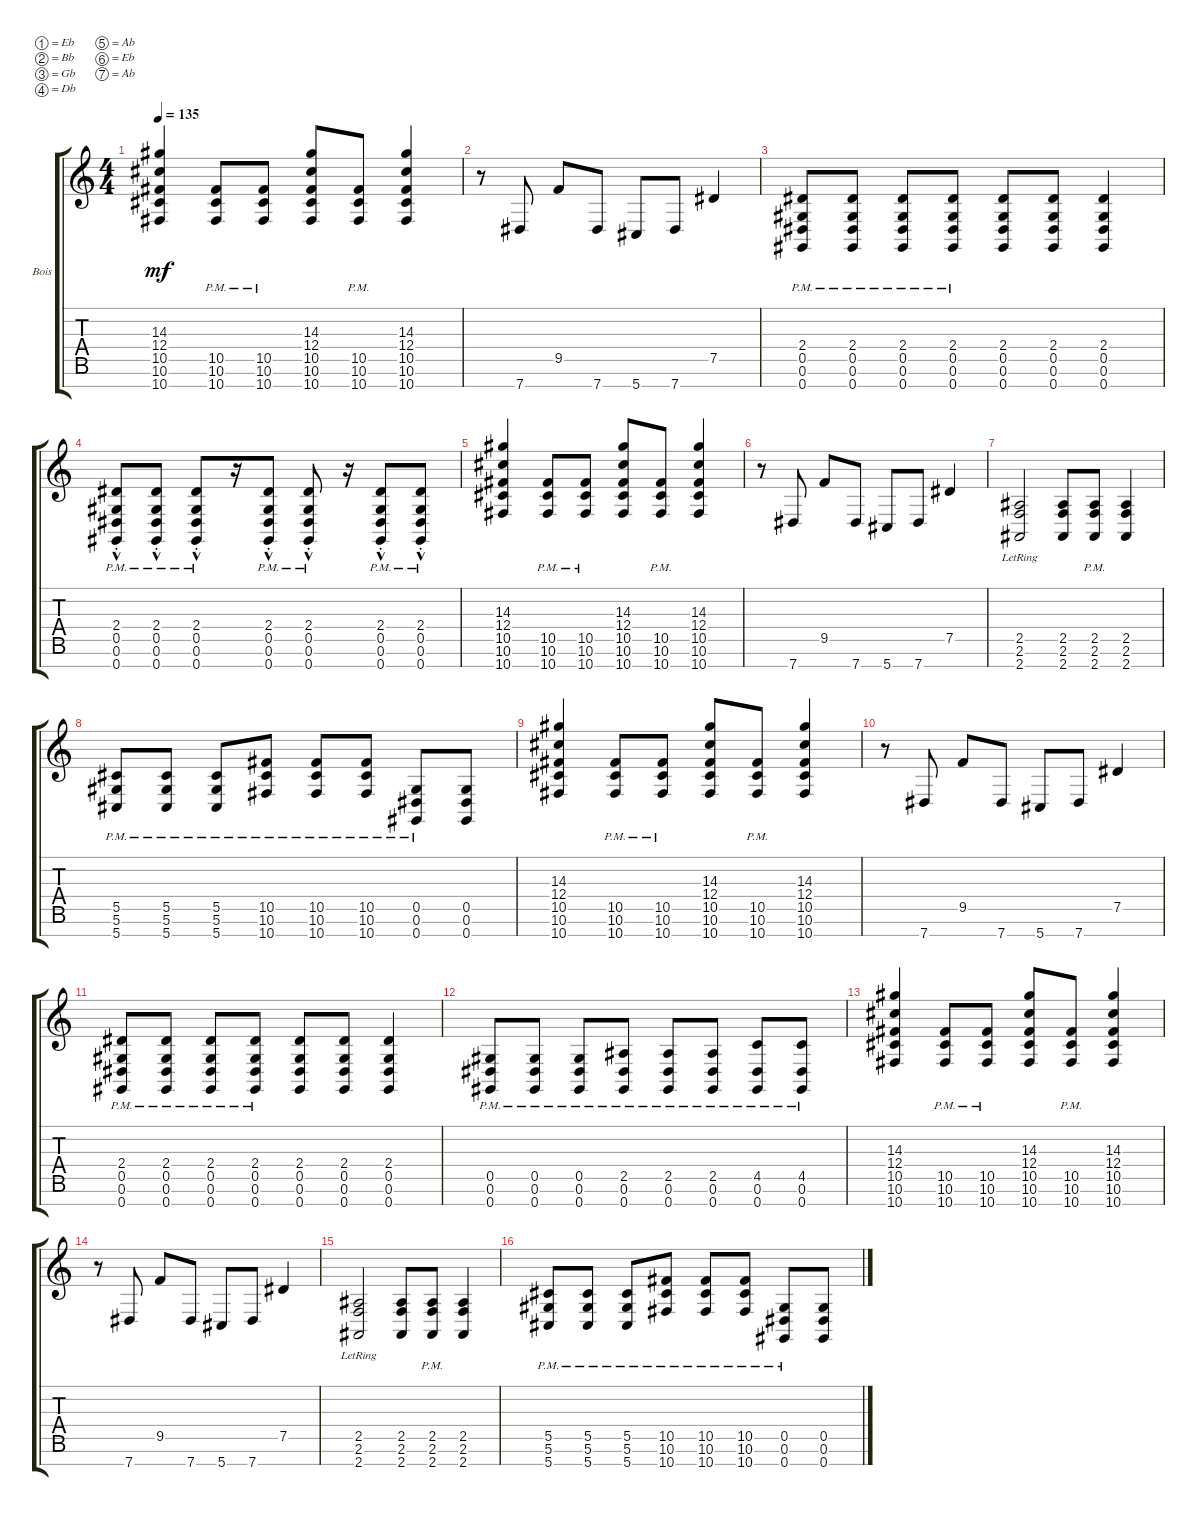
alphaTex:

\defaultSystemsLayout 4
\bracketExtendMode groupsimilarinstruments
\multiBarRest
\firstSystemTrackNameOrientation horizontal
\otherSystemsTrackNameOrientation horizontal
\track ("Alex Bois" "Bois") {instrument distortionguitar}
\staff {score tabs}
\tuning (Eb4 Bb3 Gb3 Db3 Ab2 Eb2 Ab1)
\ts (4 4)
\tempo 135
\clef g2
\ks c
(10.7 10.6 10.5 12.4 14.3).4{dy mf} (10.7{pm} 10.6{pm} 10.5{pm}).8 (10.7{pm} 10.6{pm} 10.5{pm}).8 (10.7 10.6 10.5 12.4 14.3).8 (10.7{pm} 10.6{pm} 10.5{pm}).8 (10.7 10.6 10.5 12.4 14.3).4 |
r.8 7.7.8 9.5.8 7.7.8 5.7.8 7.7.8 7.5.4 |
(0.7{pm} 0.6{pm} 0.5{pm} 2.4{pm}).8 (0.7{pm} 0.6{pm} 0.5{pm} 2.4{pm}).8 (0.7{pm} 0.6{pm} 0.5{pm} 2.4{pm}).8 (0.7{pm} 0.6{pm} 0.5{pm} 2.4{pm}).8 (0.7 0.6 0.5 2.4).8 (0.7 0.6 0.5 2.4).8 (0.7 0.6 0.5 2.4).4 |
(0.7{hac pm st} 0.6{hac pm st} 0.5{hac pm st} 2.4{hac pm st}).8 (0.7{hac pm st} 0.6{hac pm st} 0.5{hac pm st} 2.4{hac pm st}).8 (0.7{hac pm st} 0.6{hac pm st} 0.5{hac pm st} 2.4{hac pm st}).8 r.16 (0.7{hac pm st} 0.6{hac pm st} 0.5{hac pm st} 2.4{hac pm st}).8 (0.7{hac pm st} 0.6{hac pm st} 0.5{hac pm st} 2.4{hac pm st}).8 r.16 (0.7{hac pm st} 0.6{hac pm st} 0.5{hac pm st} 2.4{hac pm st}).8 (0.7{hac pm st} 0.6{hac pm st} 0.5{hac pm st} 2.4{hac pm st}).8 |
(10.7 10.6 10.5 12.4 14.3).4 (10.7{pm} 10.6{pm} 10.5{pm}).8 (10.7{pm} 10.6{pm} 10.5{pm}).8 (10.7 10.6 10.5 12.4 14.3).8 (10.7{pm} 10.6{pm} 10.5{pm}).8 (10.7 10.6 10.5 12.4 14.3).4 |
r.8 7.7.8 9.5.8 7.7.8 5.7.8 7.7.8 7.5.4 |
(2.7{lr} 2.6{lr} 2.5{lr}).2 (2.6 2.7 2.5).8 (2.5{pm} 2.6{pm} 2.7{pm}).8 (2.7 2.6 2.5).4 |
(5.7{pm} 5.6{pm} 5.5{pm}).8 (5.7{pm} 5.6{pm} 5.5{pm}).8 (5.7{pm} 5.6{pm} 5.5{pm}).8 (10.7{pm} 10.6{pm} 10.5{pm}).8 (10.5{pm} 10.6{pm} 10.7{pm}).8 (10.7{pm} 10.6{pm} 10.5{pm}).8 (0.7{pm} 0.6{pm} 0.5{pm}).8 (0.5 0.6 0.7).8 |
(10.7 10.6 10.5 12.4 14.3).4 (10.7{pm} 10.6{pm} 10.5{pm}).8 (10.7{pm} 10.6{pm} 10.5{pm}).8 (10.7 10.6 10.5 12.4 14.3).8 (10.7{pm} 10.6{pm} 10.5{pm}).8 (10.7 10.6 10.5 12.4 14.3).4 |
r.8 7.7.8 9.5.8 7.7.8 5.7.8 7.7.8 7.5.4 |
(0.7{pm} 0.6{pm} 0.5{pm} 2.4{pm}).8 (0.7{pm} 0.6{pm} 0.5{pm} 2.4{pm}).8 (0.7{pm} 0.6{pm} 0.5{pm} 2.4{pm}).8 (0.7{pm} 0.6{pm} 0.5{pm} 2.4{pm}).8 (0.7 0.6 0.5 2.4).8 (0.7 0.6 0.5 2.4).8 (0.7 0.6 0.5 2.4).4 |
(0.7{pm} 0.6{pm} 0.5{pm}).8 (0.7{pm} 0.6{pm} 0.5{pm}).8 (0.7{pm} 0.6{pm} 0.5{pm}).8 (0.7{pm} 0.6{pm} 2.5{pm}).8 (0.7{pm} 0.6{pm} 2.5{pm}).8 (0.7{pm} 0.6{pm} 2.5{pm}).8 (0.7{pm} 0.6{pm} 4.5{pm}).8 (0.7{pm} 0.6{pm} 4.5{pm}).8 |
(10.7 10.6 10.5 12.4 14.3).4 (10.7{pm} 10.6{pm} 10.5{pm}).8 (10.7{pm} 10.6{pm} 10.5{pm}).8 (10.7 10.6 10.5 12.4 14.3).8 (10.7{pm} 10.6{pm} 10.5{pm}).8 (10.7 10.6 10.5 12.4 14.3).4 |
r.8 7.7.8 9.5.8 7.7.8 5.7.8 7.7.8 7.5.4 |
(2.7{lr} 2.6{lr} 2.5{lr}).2 (2.6 2.7 2.5).8 (2.5{pm} 2.6{pm} 2.7{pm}).8 (2.7 2.6 2.5).4 |
(5.7{pm} 5.6{pm} 5.5{pm}).8 (5.7{pm} 5.6{pm} 5.5{pm}).8 (5.7{pm} 5.6{pm} 5.5{pm}).8 (10.7{pm} 10.6{pm} 10.5{pm}).8 (10.5{pm} 10.6{pm} 10.7{pm}).8 (10.7{pm} 10.6{pm} 10.5{pm}).8 (0.7{pm} 0.6{pm} 0.5{pm}).8 (0.5 0.6 0.7).8
